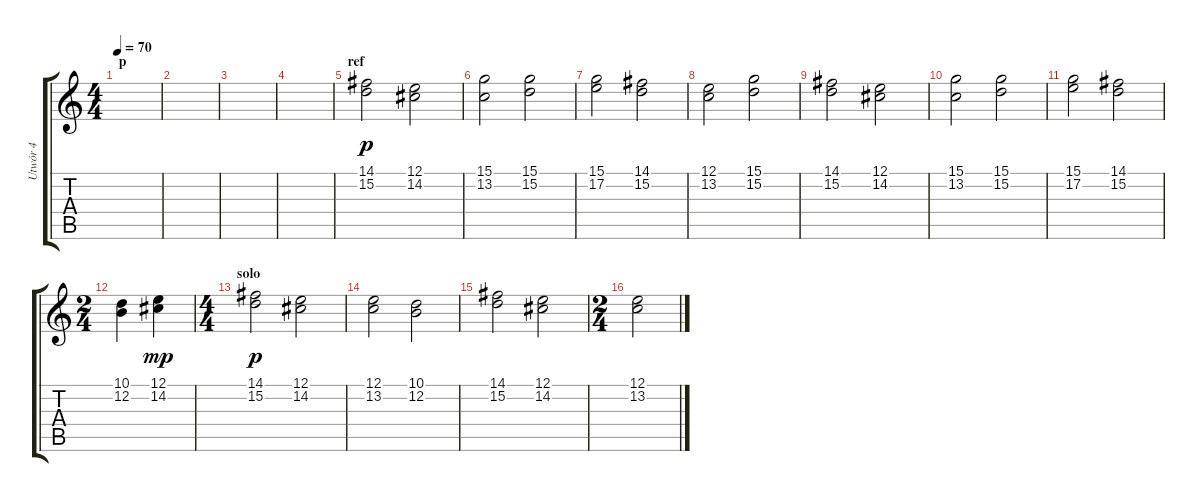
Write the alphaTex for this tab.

\track ("Utwór 4" "Utwór 4") {instrument stringensemble2}
\staff {score tabs}
\tuning (E4 B3 G3 D3 A2 E2) {hide}
\ts (4 4)
\section ("" "p")
\tempo 70
\clef g2
\ks c
|
|
|
|
\section ("" "ref")
(14.1 15.2).2{dy p} (12.1 14.2).2 |
(15.1 13.2).2 (15.1 15.2).2 |
(15.1 17.2).2 (14.1 15.2).2 |
(12.1 13.2).2 (15.1 15.2).2 |
(14.1 15.2).2 (12.1 14.2).2 |
(15.1 13.2).2 (15.1 15.2).2 |
(15.1 17.2).2 (14.1 15.2).2 |
\ts (2 4)
(10.1 12.2).4 (12.1 14.2).4{dy mp} |
\ts (4 4)
\section ("" "solo")
(14.1 15.2).2{dy p} (12.1 14.2).2 |
(12.1 13.2).2 (10.1 12.2).2 |
(14.1 15.2).2 (12.1 14.2).2 |
\ts (2 4)
(12.1 13.2).2
